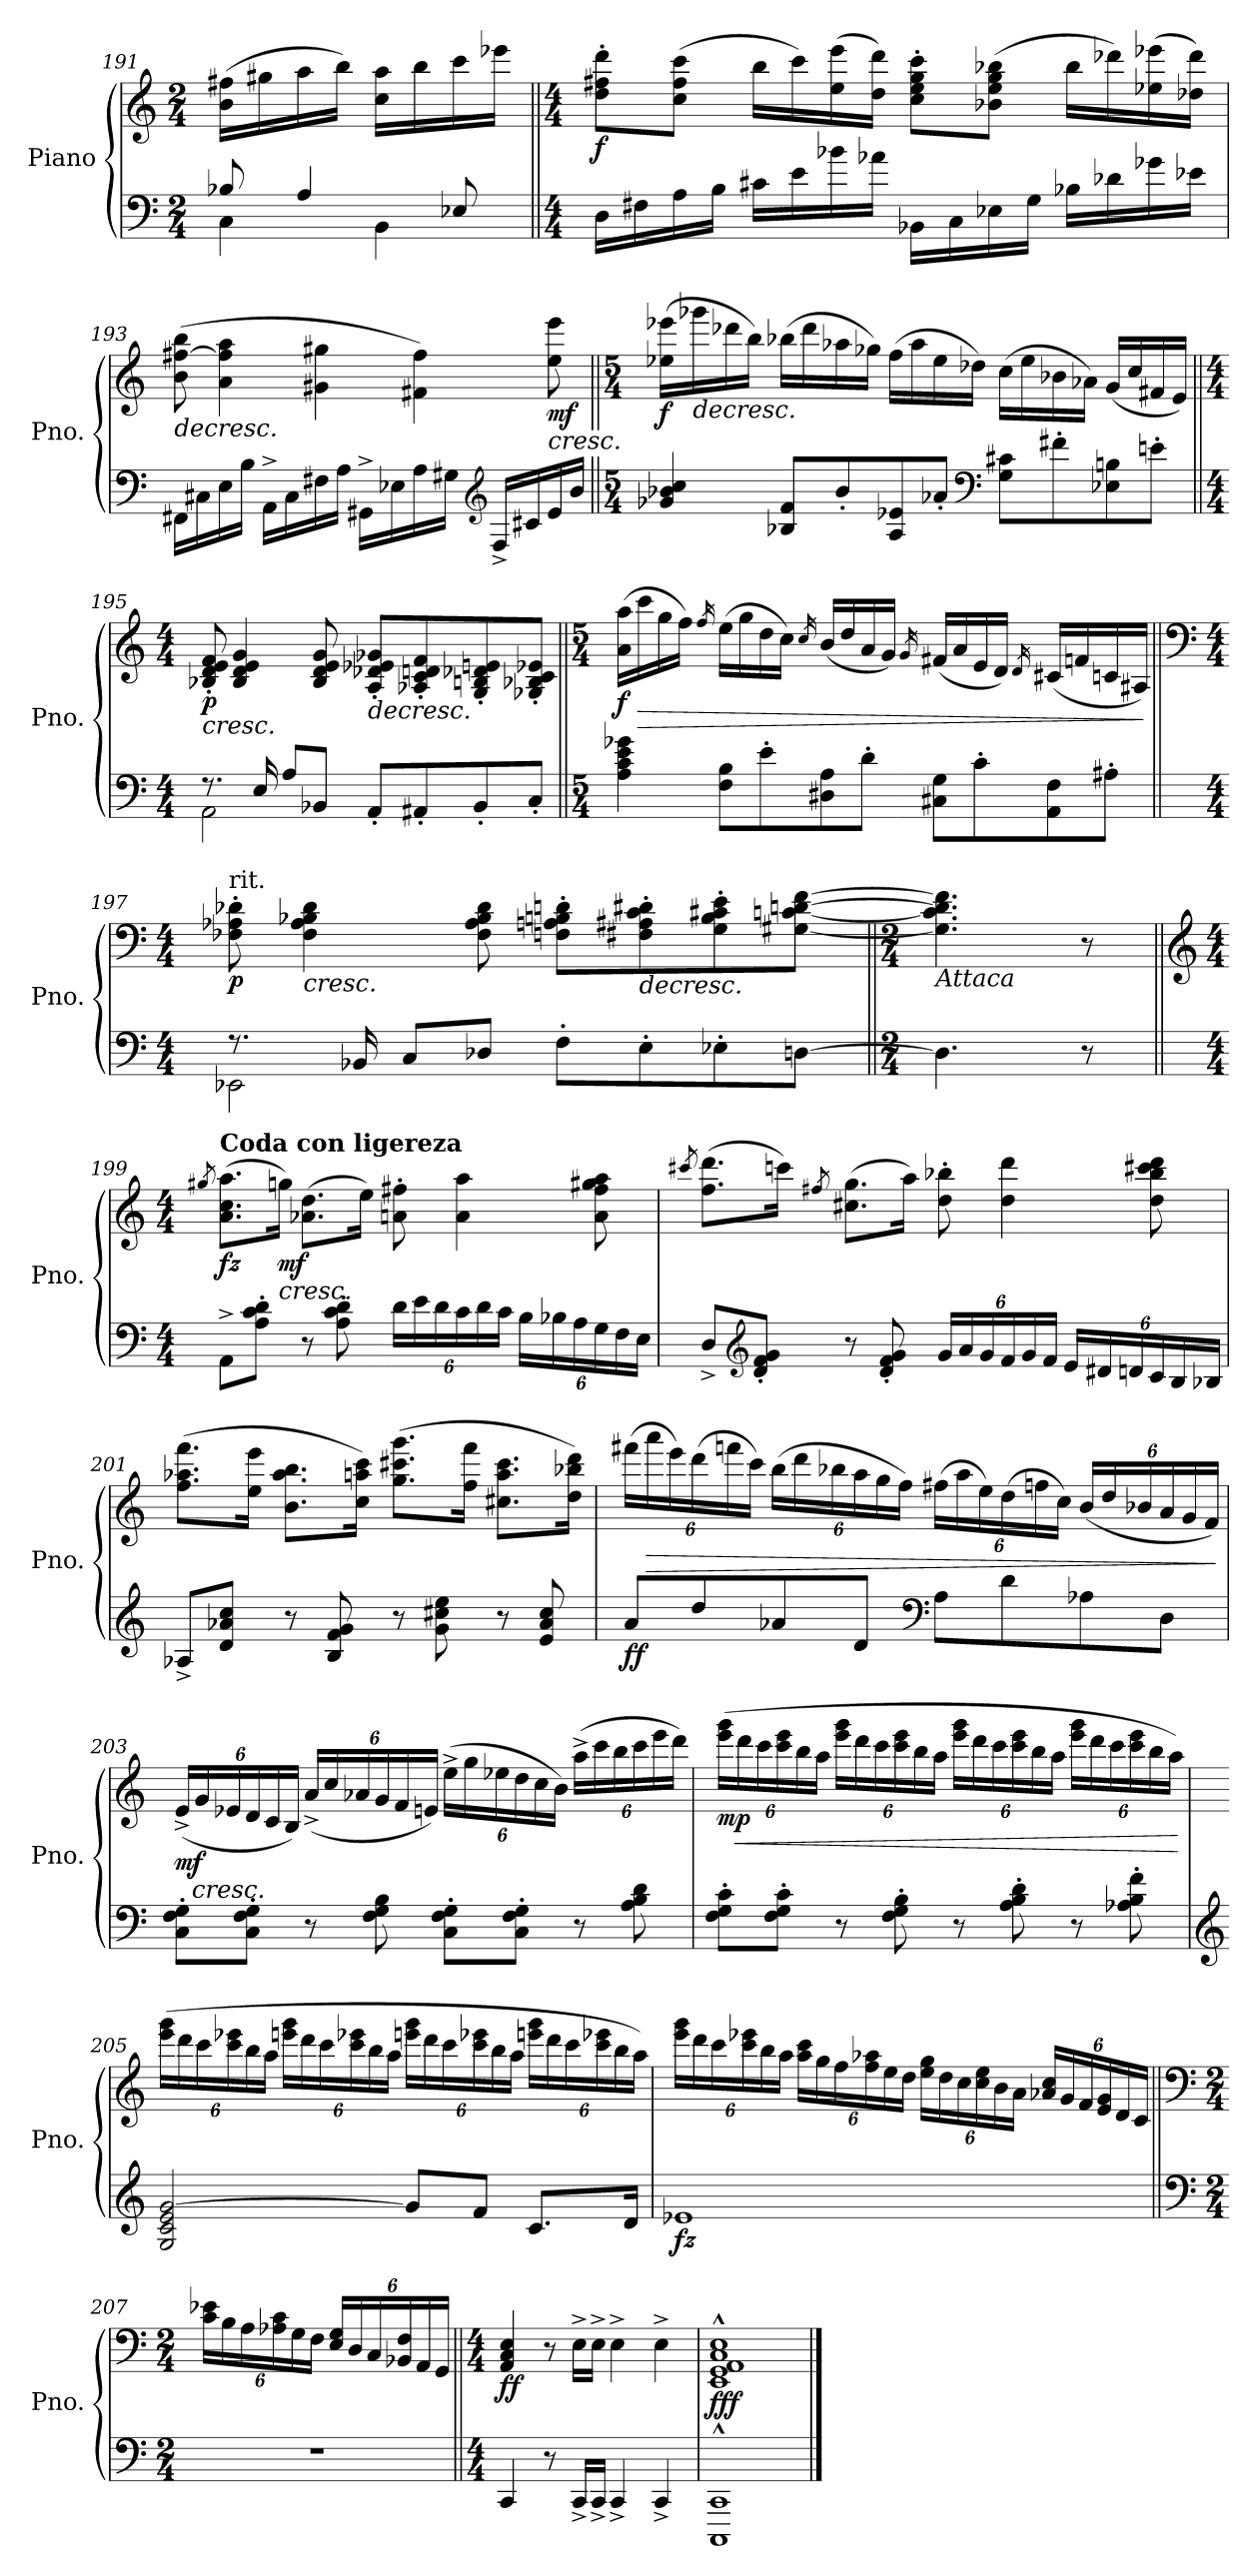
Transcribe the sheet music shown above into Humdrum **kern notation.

**kern	**kern	**dynam
*part1	*part1	*part1
*staff2	*staff1	*staff1/2
*I"Piano	*	*
*I'Pno.	*	*
*clefF4	*clefG2	*
*k[]	*k[]	*
*M2/4	*M2/4	*
=191	=191	=191
*^	*	*
8B-X/	4C\	(16b\ 16ff#X\LL	.
.	.	16gg#X\	.
4A/	.	16aa\	.
.	.	16bb\JJ)	.
.	4BB\	16cc\ 16aa\LL	.
.	.	16bb\	.
8E-X/	.	16ccc\	.
.	.	16eee-X\JJ	.
*v	*v	*	*
!!LO:PB:g=z
=192||	=192||	=192||
*M4/4	*M4/4	*
!	!	!LO:DY:b
16D\LL	8dd\' 8ff#X\' 8ddd\'L	f
16F#X\	.	.
16A\	(8cc\ 8ff#\ 8ccc\J	.
16B\JJ	.	.
16c#X\LL	16bb\LL	.
16e\	16ccc\)	.
16b-X\	(16ee\ 16eee\	.
16a-X\JJ	16dd\ 16ddd\JJ)	.
16BB-X\LL	8cc\' 8ee\' 8gg\' 8ccc\'L	.
16C\	.	.
16E-X\	(8b-X\ 8ee\ 8gg\ 8bb-X\J	.
16G\JJ	.	.
16B-X\LL	16bb-\LL	.
16d-X\	16ddd-X\)	.
16g-X\	(16ee-X\ 16eee-X\	.
16e-X\JJ	16dd-X\ 16ddd-\JJ)	.
=193	=193	=193
!	!	!LO:HP:b
16FF#X\LL	(8b\ [8ff#X\ 8bb\	>
16C#X\	.	.
16E\	4a\ 4ff#\] 4aa\	.
16B\JJ	.	.
16AA^\LL	.	.
16C#\	.	.
16F#X\	4g#X\ 4gg#X\	.
16A\JJ	.	.
16GG#X^\LL	.	.
16E-X\	.	.
16A\	4f#X\ 4ff#\)	.
16G#X\JJ	.	.
*clefG2	*	*
16F#^/LL	.	.
16c#X/	.	.
!	!	!LO:HP:b
!	!	!LO:DY:n=1:b
16e/	8ee\ 8eee\	< mf
16b/JJ	.	.
.	.	]
!!LO:LB:g=z
=194||	=194||	=194||
*M5/4	*M5/4	*
!	!	!LO:DY:b
4g-X/ 4b-X/ 4cc/	(16ee-X\ 16eee-X\LL	f
!	!	!LO:HP:b
.	16ggg-X\	>
.	16ddd-X\	.
.	16bb\JJ)	.
8B-X/ 8f/L	(16bb-X\LL	.
.	16ddd-\	.
8b-'/	16aa-X\	.
.	16gg-X\JJ)	.
8A/ 8e-X/	(16ff\LL	.
.	16aa-\	.
8a-X'/J	16ee-\	.
.	16dd-X\JJ)	.
*clefF4	*	*
8G\ 8c#X\L	(16cc\LL	.
.	16ee-\	.
8f#X'\	16b-X\	.
.	16a-X\JJ)	.
8E-X\ 8Bn\	(16g/LL	.
.	16cc/	.
8en'\J	16f#X/	.
.	16e/JJ)	.
.	.	[
!!LO:LB:g=z
=195||	=195||	=195||
*M4/4	*M4/4	*
*^	*	*
!	!	!	!LO:HP:b
!	!	!	!LO:DY:n=1:b
8.r	2AA\	8B-X/' 8d/' 8e/' 8f/'	< p
.	.	4B-/ 4d/ 4e/ 4g/	.
16E/	.	.	.
8A/L	.	.	.
8BB-X/J	.	8B-/ 8d/ 8e/ 8g/	.
!	!	!	!LO:HP:n=1:b
8AA'/L	2ryy	8A/' 8d-X/' 8e-X/' 8g-X/'L	] >
8AA#X'/	.	8A-X/' 8c/' 8dn/' 8f/'	.
8BB-'/	.	8G/' 8Bn/' 8d-X/' 8en/'	.
8C'/J	.	8G-X/' 8B-X/' 8c/' 8e-X/'J	.
*v	*v	*	*
.	.	[
!!LO:LB:g=z
=196||	=196||	=196||
*M5/4	*M5/4	*
!	!	!LO:DY:b
4A\ 4c\ 4e\ 4g-X\	(16a\ 16aa\LL	f
!	!	!LO:HP:b
.	16ccc\	>
.	16gg\	.
.	16ff\JJ)	.
.	16qff/	.
8F\ 8B\L	(16ee\LL	.
.	16gg\	.
8e'\	16dd\	.
.	16cc\JJ)	.
.	16qcc/	.
8D#X\ 8A\	(16b/LL	.
.	16dd/	.
8d'\J	16a/	.
.	16g/JJ)	.
.	16qg/	.
8C#X\ 8G\L	(16f#X/LL	.
.	16a/	.
8c'\	16e/	.
.	16d/JJ)	.
.	16qd/	.
8AA\ 8F\	(16c#X/LL	.
.	16fn/	.
8A#X'\J	16cn/	.
.	16A#X/JJ)	.
.	.	]
!!LO:LB:g=z
=197||	=197||	=197||
*	*clefF4	*
*M4/4	*M4/4	*
*^	*	*
!	!	!LO:TX:a:t=rit.	!
!	!	!	!LO:DY:b
8.r	2EE-X\	8F-X\' 8A-X\' 8d-X\'	p
!	!	!	!LO:HP:b
.	.	4F-\ 4A-\ 4B-X\ 4d-\	<
16BB-X/	.	.	.
8C/L	.	.	.
8D-X/J	.	8F-\ 8A-\ 8B-\ 8d-\	.
8F'\L	2ryy	8Fn\' 8An\' 8Bn\' 8dn\'L	.
!	!	!	!LO:HP:n=1:b
8E'\	.	8F#X\' 8A#X\' 8c\' 8d#X\'	] >
8E-X'\	.	8G\' 8B\' 8c#X\' 8e\'	.
[8Dn\J	.	[8G#X\ [8cn\ [8dn\ [8f\J	.
*v	*v	*	*
.	.	[
=198||	=198||	=198||
*M2/4	*M2/4	*
!	!LO:TX:b:i:t=Attaca	!
4.D\]	4.G#\] 4.c\] 4.d\] 4.f\]	.
8r	8r	.
!!LO:PB:g=z
=199||	=199||	=199||
*	*clefG2	*
*M4/4	*M4/4	*
*	*MM120	*
.	8qgg#X/	.
!	!LO:TX:a:B:t=Coda con ligereza	!
!	!	!LO:DY:b
8AA^\L	(8.a\ 8.cc\ 8.aa\L	fz
8A\' 8c\' 8d\'J	.	.
!	!LO:TX:b:i:t=cresc.	!
!	!	!LO:DY:b
.	16ggn\Jk)	mf
8r	(8.a-X\ 8.dd\L	.
8A\' 8c\' 8d\'	.	.
.	16ee\Jk)	.
*Xbrackettup	*	*
24d\LL	8an\' 8ff#X\'	.
24e\	.	.
24d\	.	.
24c\	4a\ 4aa\	.
24d\	.	.
24c\JJ	.	.
24B\LL	.	.
24B-X\	.	.
24A\	.	.
24G\	8a\ 8ff#\ 8gg#X\ 8aa\	.
24F\	.	.
24E\JJ	.	.
=200	=200	=200
.	8qccc#X/	.
8D^/L	(8.ff\ 8.ddd\L	.
*clefG2	*	*
8d/' 8f/' 8g/'J	.	.
.	16cccn\Jk)	.
.	8qff#X/	.
8r	(8.cc#X\ 8.gg\L	.
8d/' 8f/' 8g/'	.	.
.	16aa\Jk)	.
24g/LL	8dd\' 8bb-X\'	.
24a/	.	.
24g/	.	.
24f/	4dd\ 4ddd\	.
24g/	.	.
24f/JJ	.	.
24e/LL	.	.
24d#X/	.	.
24dn/	.	.
24c/	8dd\ 8bb-\ 8ccc#X\ 8ddd\	.
24B/	.	.
24B-X/JJ	.	.
!!LO:LB:g=z
=201	=201	=201
8A-X^/L	(8.ff\ 8.aa-X\ 8.fff\L	.
8d/ 8a-X/ 8cc/J	.	.
.	16ee\ 16eee\Jk	.
8r	8.b\ 8.aa-\ 8.bb\L	.
8B/ 8f/ 8g/	.	.
.	16cc\ 16aan\ 16ccc\Jk)	.
8r	(8.gg\ 8.ccc#X\ 8.ggg\L	.
8g\ 8cc#X\ 8ee\	.	.
.	16ff\ 16fff\Jk	.
8r	8.cc#X\ 8.aa\ 8.ccc#\L	.
8e/ 8a-/ 8cc#/	.	.
.	16dd\ 16bb-X\ 16ddd\Jk)	.
=202	=202	=202
*	*Xbrackettup	*
!	!	!LO:DY:b=2
!	!	!LO:DY:n=1:b
8a/L	(24fff#X\LL	f f
!	!	!LO:HP:b
.	24aaa\	>
.	24eee\)	.
8dd/	(24ddd\	.
.	24fffn\	.
.	24ccc\JJ)	.
8a-X/	(24bb\LL	.
.	24ddd\	.
.	24bb-X\	.
8d/J	24aa\	.
.	24gg\	.
.	24ff\JJ)	.
*clefF4	*	*
8A\L	(24ff#X\LL	.
.	24aa\	.
.	24ee\)	.
8d\	(24dd\	.
.	24ffn\	.
.	24cc\JJ)	.
8A-X\	(24b/LL	.
.	24dd/	.
.	24b-X/	.
8D\J	24a/	.
.	24g/	.
.	24f/JJ)	.
.	.	]
!!LO:LB:g=z
=203	=203	=203
!	!	!LO:DY:b
8C\' 8F\' 8G\'L	(24e^/LL	mf
!	!	!LO:HP:b
.	24g/	<
.	24e-X/	.
8C\' 8F\' 8G\'J	24d/	.
.	24c/	.
.	24B/JJ)	.
8r	(24a^/LL	.
.	24cc/	.
.	24a-X/	.
8F\ 8G\ 8B\	24g/	.
.	24f/	.
.	24en/JJ)	.
8C\' 8F\' 8G\'L	(24ee^\LL	.
.	24gg\	.
.	24ee-X\	.
8C\' 8F\' 8G\'J	24dd\	.
.	24cc\	.
.	24b\JJ)	.
8r	(24aa^\LL	.
.	24ccc\	.
.	24bb\	.
8A\ 8B\ 8d\	24ccc\	.
.	24eee\	.
.	24ddd\JJ)	.
.	.	]
!!LO:LB:g=z
=204	=204	=204
!	!	!LO:DY:b
8F\' 8G\' 8c\'L	(24eee\ 24ggg\LL	mp
!	!	!LO:HP:b
.	24ddd\	<
.	24ccc\	.
8F\' 8G\' 8c\'J	24ccc\ 24eee\	.
.	24bb\	.
.	24aa\JJ	.
8r	24eee\ 24ggg\LL	.
.	24ddd\	.
.	24ccc\	.
8F\' 8G\' 8B\'	24ccc\ 24eee\	.
.	24bb\	.
.	24aa\JJ	.
8r	24eee\ 24ggg\LL	.
.	24ddd\	.
.	24ccc\	.
8A\' 8B\' 8d\'	24ccc\ 24eee\	.
.	24bb\	.
.	24aa\JJ	.
8r	24eee\ 24ggg\LL	.
.	24ddd\	.
.	24ccc\	.
8A-X\' 8B\' 8f\'	24ccc\ 24eee\	.
.	24bb\	.
.	24aa\JJ)	.
.	.	[
!!LO:LB:g=z
=205	=205	=205
*clefG2	*	*
!	!	!LO:DY:b=2
!	!	!LO:DY:n=1:b
2G/ 2c/ 2e/ [2g/	(24eee\ 24ggg\LL	mf mp
.	24ddd\	.
.	24ccc\	.
.	24ccc\ 24eee-X\	.
.	24bb\	.
.	24aa\JJ	.
.	24eeen\ 24ggg\LL	.
.	24ddd\	.
.	24ccc\	.
.	24ccc\ 24eee-X\	.
.	24bb\	.
.	24aa\JJ	.
8g/L]	24eeen\ 24ggg\LL	.
.	24ddd\	.
.	24ccc\	.
8f/J	24ccc\ 24eee-X\	.
.	24bb\	.
.	24aa\JJ	.
8.c/L	24eeen\ 24ggg\LL	.
.	24ddd\	.
.	24ccc\	.
.	24ccc\ 24eee-X\	.
.	24bb\	.
16d/Jk	.	.
.	24aa\JJ)	.
!!LO:PB:g=z
=206	=206	=206
!	!	!LO:DY:b=2
1e-X	24eee\ 24ggg\LL	fz
.	24ddd\	.
.	24ccc\	.
.	24ccc\ 24eee-X\	.
.	24bb\	.
.	24aa\JJ	.
.	24aa\ 24ccc\LL	.
.	24gg\	.
.	24ff\	.
.	24ff\ 24aa-X\	.
.	24ee\	.
.	24dd\JJ	.
.	24ee\ 24gg\LL	.
.	24dd\	.
.	24cc\	.
.	24cc\ 24ee\	.
.	24b\	.
.	24a\JJ	.
.	24a-X/ 24cc/LL	.
.	24g/	.
.	24f/	.
.	24e/ 24g/	.
.	24d/	.
.	24c/JJ	.
=207||	=207||	=207||
*clefF4	*clefF4	*
*M2/4	*M2/4	*
2r	24c\ 24e-X\LL	.
.	24B\	.
.	24A\	.
.	24A-X\ 24c\	.
.	24G\	.
.	24F\JJ	.
.	24E/ 24G/LL	.
.	24D/	.
.	24C/	.
.	24BB-X/ 24F/	.
.	24AA/	.
.	24GG/JJ	.
.	.	[
!!LO:LB:g=z
=208||	=208||	=208||
*M4/4	*M4/4	*
!	!	!LO:DY:b
4CC/	4AA/ 4C/ 4E/	ff
8r	8r	.
16CC^/LL	16E^\LL	.
16CC^/JJ	16E^\JJ	.
4CC^/	4E^\	.
4CC^/	4E^\	.
=209	=209	=209
!	!	!LO:DY:b
1CCC^^ 1CC^^	1EE^^ 1GG^^ 1AA^^ 1C^^ 1E^^	fff
==	==	==
*-	*-	*-
